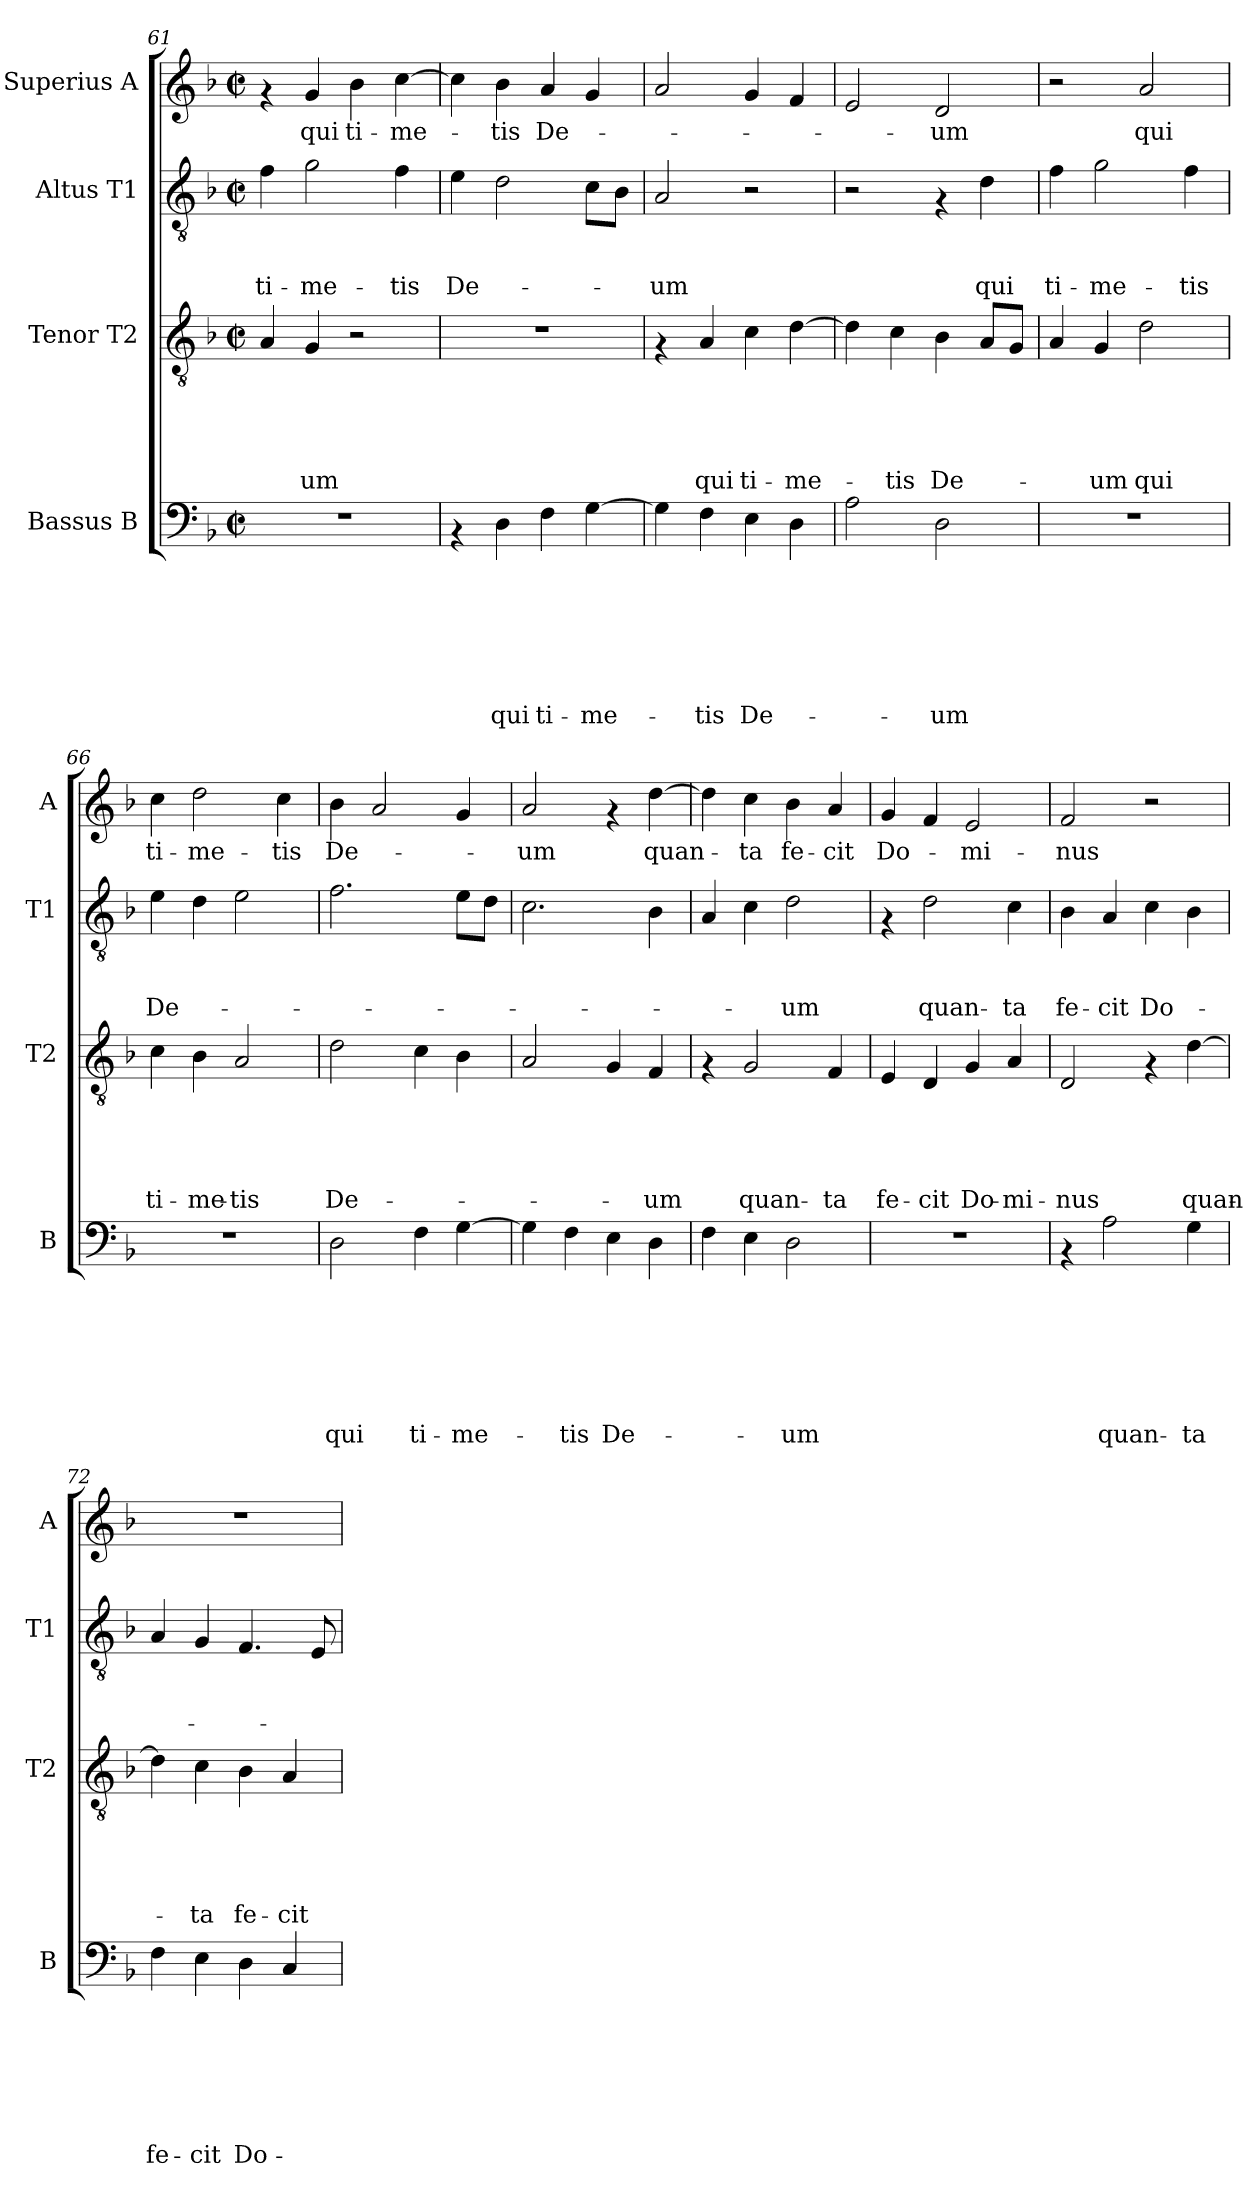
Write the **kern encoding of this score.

**kern	**text	**text	**text	**text	**text	**text	**text	**kern	**text	**text	**text	**text	**text	**kern	**text	**text	**text	**kern	**text
*part4	*part4	*part4	*part4	*part4	*part4	*part4	*part4	*part3	*part3	*part3	*part3	*part3	*part3	*part2	*part2	*part2	*part2	*part1	*part1
*staff4	*staff4	*staff4	*staff4	*staff4	*staff4	*staff4	*staff4	*staff3	*staff3	*staff3	*staff3	*staff3	*staff3	*staff2	*staff2	*staff2	*staff2	*staff1	*staff1
*I"Bassus B	*	*	*	*	*	*	*	*I"Tenor T2	*	*	*	*	*	*I"Altus T1	*	*	*	*I"Superius A	*
*I'B	*	*	*	*	*	*	*	*I'T2	*	*	*	*	*	*I'T1	*	*	*	*I'A	*
!!LO:PB:g=z
*clefF4	*	*	*	*	*	*	*	*clefGv2	*	*	*	*	*	*clefGv2	*	*	*	*clefG2	*
*k[b-]	*	*	*	*	*	*	*	*k[b-]	*	*	*	*	*	*k[b-]	*	*	*	*k[b-]	*
*F:	*	*	*	*	*	*	*	*F:	*	*	*	*	*	*F:	*	*	*	*F:	*
*M2/2	*	*	*	*	*	*	*	*M2/2	*	*	*	*	*	*M2/2	*	*	*	*M2/2	*
*met(c|)	*	*	*	*	*	*	*	*met(c|)	*	*	*	*	*	*met(c|)	*	*	*	*met(c|)	*
=61	=61	=61	=61	=61	=61	=61	=61	=61	=61	=61	=61	=61	=61	=61	=61	=61	=61	=61	=61
!	!	!	!	!	!	!	!	!	!	!	!	!	!	!	!	!	!LO:LY:b	!	!
1r	.	.	.	.	.	.	.	4A/	.	.	.	.	.	4f\	.	.	ti-	4rf	.
!	!	!	!	!	!	!	!	!	!	!	!	!	!LO:LY:b	!	!	!	!LO:LY:b	!	!LO:LY:b
.	.	.	.	.	.	.	.	4G/	.	.	.	.	-um	2g\	.	.	-me-	4g/	qui
!	!	!	!	!	!	!	!	!	!	!	!	!	!	!	!	!	!	!	!LO:LY:b
.	.	.	.	.	.	.	.	2r	.	.	.	.	.	.	.	.	.	4b-\	ti-
!	!	!	!	!	!	!	!	!	!	!	!	!	!	!	!	!	!LO:LY:b	!	!LO:LY:b
.	.	.	.	.	.	.	.	.	.	.	.	.	.	4f\	.	.	-tis	[>4cc\	-me-
=62	=62	=62	=62	=62	=62	=62	=62	=62	=62	=62	=62	=62	=62	=62	=62	=62	=62	=62	=62
!	!	!	!	!	!	!	!	!	!	!	!	!	!	!	!	!	!LO:LY:b	!	!
4rAA	.	.	.	.	.	.	.	1r	.	.	.	.	.	4e\	.	.	De-	4cc\]	.
!	!	!	!	!	!	!	!LO:LY:b	!	!	!	!	!	!	!	!	!	!	!	!LO:LY:b
4D\	.	.	.	.	.	.	qui	.	.	.	.	.	.	2d\	.	.	.	4b-\	-tis
!	!	!	!	!	!	!	!LO:LY:b	!	!	!	!	!	!	!	!	!	!	!	!LO:LY:b
4F\	.	.	.	.	.	.	ti-	.	.	.	.	.	.	.	.	.	.	4a/	De-
!	!	!	!	!	!	!	!LO:LY:b	!	!	!	!	!	!	!	!	!	!	!	!
[>4G\	.	.	.	.	.	.	-me-	.	.	.	.	.	.	8c\L	.	.	.	4g/	.
.	.	.	.	.	.	.	.	.	.	.	.	.	.	8B-\J	.	.	.	.	.
=63	=63	=63	=63	=63	=63	=63	=63	=63	=63	=63	=63	=63	=63	=63	=63	=63	=63	=63	=63
!	!	!	!	!	!	!	!	!	!	!	!	!	!	!	!	!	!LO:LY:b	!	!
4G\]	.	.	.	.	.	.	.	4rF	.	.	.	.	.	2A/	.	.	-um	2a/	.
!	!	!	!	!	!	!	!LO:LY:b	!	!	!	!	!	!LO:LY:b	!	!	!	!	!	!
4F\	.	.	.	.	.	.	-tis	4A/	.	.	.	.	qui	.	.	.	.	.	.
!	!	!	!	!	!	!	!LO:LY:b	!	!	!	!	!	!LO:LY:b	!	!	!	!	!	!
4E\	.	.	.	.	.	.	De-	4c\	.	.	.	.	ti-	2r	.	.	.	4g/	.
!	!	!	!	!	!	!	!	!	!	!	!	!	!LO:LY:b	!	!	!	!	!	!
4D\	.	.	.	.	.	.	.	[>4d\	.	.	.	.	-me-	.	.	.	.	4f/	.
=64	=64	=64	=64	=64	=64	=64	=64	=64	=64	=64	=64	=64	=64	=64	=64	=64	=64	=64	=64
2A\	.	.	.	.	.	.	.	4d\]	.	.	.	.	.	2r	.	.	.	2e/	.
!	!	!	!	!	!	!	!	!	!	!	!	!	!LO:LY:b	!	!	!	!	!	!
.	.	.	.	.	.	.	.	4c\	.	.	.	.	-tis	.	.	.	.	.	.
!	!	!	!	!	!	!	!LO:LY:b	!	!	!	!	!	!LO:LY:b	!	!	!	!	!	!LO:LY:b
2D\	.	.	.	.	.	.	-um	4B-\	.	.	.	.	De-	4rF	.	.	.	2d/	-um
!	!	!	!	!	!	!	!	!	!	!	!	!	!	!	!	!	!LO:LY:b	!	!
.	.	.	.	.	.	.	.	8A/L	.	.	.	.	.	4d\	.	.	qui	.	.
.	.	.	.	.	.	.	.	8G/J	.	.	.	.	.	.	.	.	.	.	.
=65	=65	=65	=65	=65	=65	=65	=65	=65	=65	=65	=65	=65	=65	=65	=65	=65	=65	=65	=65
!	!	!	!	!	!	!	!	!	!	!	!	!	!	!	!	!	!LO:LY:b	!	!
1r	.	.	.	.	.	.	.	4A/	.	.	.	.	.	4f\	.	.	ti-	2r	.
!	!	!	!	!	!	!	!	!	!	!	!	!	!LO:LY:b	!	!	!	!LO:LY:b	!	!
.	.	.	.	.	.	.	.	4G/	.	.	.	.	-um	2g\	.	.	-me-	.	.
!	!	!	!	!	!	!	!	!	!	!	!	!	!LO:LY:b	!	!	!	!	!	!LO:LY:b
.	.	.	.	.	.	.	.	2d\	.	.	.	.	qui	.	.	.	.	2a/	qui
!	!	!	!	!	!	!	!	!	!	!	!	!	!	!	!	!	!LO:LY:b	!	!
.	.	.	.	.	.	.	.	.	.	.	.	.	.	4f\	.	.	-tis	.	.
=66	=66	=66	=66	=66	=66	=66	=66	=66	=66	=66	=66	=66	=66	=66	=66	=66	=66	=66	=66
!	!	!	!	!	!	!	!	!	!	!	!	!	!LO:LY:b	!	!	!	!LO:LY:b	!	!LO:LY:b
1r	.	.	.	.	.	.	.	4c\	.	.	.	.	ti-	4e\	.	.	De-	4cc\	ti-
!	!	!	!	!	!	!	!	!	!	!	!	!	!LO:LY:b	!	!	!	!	!	!LO:LY:b
.	.	.	.	.	.	.	.	4B-\	.	.	.	.	-me-	4d\	.	.	.	2dd\	-me-
!	!	!	!	!	!	!	!	!	!	!	!	!	!LO:LY:b	!	!	!	!	!	!
.	.	.	.	.	.	.	.	2A/	.	.	.	.	-tis	2e\	.	.	.	.	.
!	!	!	!	!	!	!	!	!	!	!	!	!	!	!	!	!	!	!	!LO:LY:b
.	.	.	.	.	.	.	.	.	.	.	.	.	.	.	.	.	.	4cc\	-tis
=67	=67	=67	=67	=67	=67	=67	=67	=67	=67	=67	=67	=67	=67	=67	=67	=67	=67	=67	=67
!	!	!	!	!	!	!	!LO:LY:b	!	!	!	!	!	!LO:LY:b	!	!	!	!	!	!LO:LY:b
2D\	.	.	.	.	.	.	qui	2d\	.	.	.	.	De-	2.f\	.	.	.	4b-\	De-
.	.	.	.	.	.	.	.	.	.	.	.	.	.	.	.	.	.	2a/	.
!	!	!	!	!	!	!	!LO:LY:b	!	!	!	!	!	!	!	!	!	!	!	!
4F\	.	.	.	.	.	.	ti-	4c\	.	.	.	.	.	.	.	.	.	.	.
!	!	!	!	!	!	!	!LO:LY:b	!	!	!	!	!	!	!	!	!	!	!	!
[<4G\	.	.	.	.	.	.	-me-	4B-\	.	.	.	.	.	8e\L	.	.	.	4g/	.
.	.	.	.	.	.	.	.	.	.	.	.	.	.	8d\J	.	.	.	.	.
!!LO:LB:g=z
=68	=68	=68	=68	=68	=68	=68	=68	=68	=68	=68	=68	=68	=68	=68	=68	=68	=68	=68	=68
!	!	!	!	!	!	!	!	!	!	!	!	!	!	!	!	!	!	!	!LO:LY:b
4G\]	.	.	.	.	.	.	.	2A/	.	.	.	.	.	2.c\	.	.	.	2a/	-um
!	!	!	!	!	!	!	!LO:LY:b	!	!	!	!	!	!	!	!	!	!	!	!
4F\	.	.	.	.	.	.	-tis	.	.	.	.	.	.	.	.	.	.	.	.
!	!	!	!	!	!	!	!LO:LY:b	!	!	!	!	!	!	!	!	!	!	!	!
4E\	.	.	.	.	.	.	De-	4G/	.	.	.	.	.	.	.	.	.	4rf	.
!	!	!	!	!	!	!	!	!	!	!	!	!	!LO:LY:b	!	!	!	!	!	!LO:LY:b
4D\	.	.	.	.	.	.	.	4F/	.	.	.	.	-um	4B-\	.	.	.	[>4dd\	quan-
=69	=69	=69	=69	=69	=69	=69	=69	=69	=69	=69	=69	=69	=69	=69	=69	=69	=69	=69	=69
4F\	.	.	.	.	.	.	.	4rF	.	.	.	.	.	4A/	.	.	.	4dd\]	.
!	!	!	!	!	!	!	!	!	!	!	!	!	!LO:LY:b	!	!	!	!	!	!LO:LY:b
4E\	.	.	.	.	.	.	.	2G/	.	.	.	.	quan-	4c\	.	.	.	4cc\	-ta
!	!	!	!	!	!	!	!LO:LY:b	!	!	!	!	!	!	!	!	!	!LO:LY:b	!	!LO:LY:b
2D\	.	.	.	.	.	.	-um	.	.	.	.	.	.	2d\	.	.	-um	4b-\	fe-
!	!	!	!	!	!	!	!	!	!	!	!	!	!LO:LY:b	!	!	!	!	!	!LO:LY:b
.	.	.	.	.	.	.	.	4F/	.	.	.	.	-ta	.	.	.	.	4a/	-cit
=70	=70	=70	=70	=70	=70	=70	=70	=70	=70	=70	=70	=70	=70	=70	=70	=70	=70	=70	=70
!	!	!	!	!	!	!	!	!	!	!	!	!	!LO:LY:b	!	!	!	!	!	!LO:LY:b
1r	.	.	.	.	.	.	.	4E/	.	.	.	.	fe-	4rF	.	.	.	4g/	Do-
!	!	!	!	!	!	!	!	!	!	!	!	!	!LO:LY:b	!	!	!	!LO:LY:b	!	!
.	.	.	.	.	.	.	.	4D/	.	.	.	.	-cit	2d\	.	.	quan-	4f/	.
!	!	!	!	!	!	!	!	!	!	!	!	!	!LO:LY:b	!	!	!	!	!	!LO:LY:b
.	.	.	.	.	.	.	.	4G/	.	.	.	.	Do-	.	.	.	.	2e/	-mi-
!	!	!	!	!	!	!	!	!	!	!	!	!	!LO:LY:b	!	!	!	!LO:LY:b	!	!
.	.	.	.	.	.	.	.	4A/	.	.	.	.	-mi-	4c\	.	.	-ta	.	.
=71	=71	=71	=71	=71	=71	=71	=71	=71	=71	=71	=71	=71	=71	=71	=71	=71	=71	=71	=71
!	!	!	!	!	!	!	!	!	!	!	!	!	!LO:LY:b	!	!	!	!LO:LY:b	!	!LO:LY:b
4rAA	.	.	.	.	.	.	.	2D/	.	.	.	.	-nus	4B-\	.	.	fe-	2f/	-nus
!	!	!	!	!	!	!	!LO:LY:b	!	!	!	!	!	!	!	!	!	!LO:LY:b	!	!
2A\	.	.	.	.	.	.	quan-	.	.	.	.	.	.	4A/	.	.	-cit	.	.
!	!	!	!	!	!	!	!	!	!	!	!	!	!	!	!	!	!LO:LY:b	!	!
.	.	.	.	.	.	.	.	4rF	.	.	.	.	.	4c\	.	.	Do-	2r	.
!	!	!	!	!	!	!	!LO:LY:b	!	!	!	!	!	!LO:LY:b	!	!	!	!	!	!
4G\	.	.	.	.	.	.	-ta	[>4d\	.	.	.	.	quan-	4B-\	.	.	.	.	.
=72	=72	=72	=72	=72	=72	=72	=72	=72	=72	=72	=72	=72	=72	=72	=72	=72	=72	=72	=72
!	!	!	!	!	!	!	!LO:LY:b	!	!	!	!	!	!	!	!	!	!	!	!
4F\	.	.	.	.	.	.	fe-	4d\]	.	.	.	.	.	4A/	.	.	.	1r	.
!	!	!	!	!	!	!	!LO:LY:b	!	!	!	!	!	!LO:LY:b	!	!	!	!	!	!
4E\	.	.	.	.	.	.	-cit	4c\	.	.	.	.	-ta	4G/	.	.	.	.	.
!	!	!	!	!	!	!	!LO:LY:b	!	!	!	!	!	!LO:LY:b	!	!	!	!	!	!
4D\	.	.	.	.	.	.	Do-	4B-\	.	.	.	.	fe-	4.F/	.	.	.	.	.
!	!	!	!	!	!	!	!	!	!	!	!	!	!LO:LY:b	!	!	!	!	!	!
4C/	.	.	.	.	.	.	.	4A/	.	.	.	.	-cit	.	.	.	.	.	.
.	.	.	.	.	.	.	.	.	.	.	.	.	.	8E/	.	.	.	.	.
=	=	=	=	=	=	=	=	=	=	=	=	=	=	=	=	=	=	=	=
*-	*-	*-	*-	*-	*-	*-	*-	*-	*-	*-	*-	*-	*-	*-	*-	*-	*-	*-	*-
